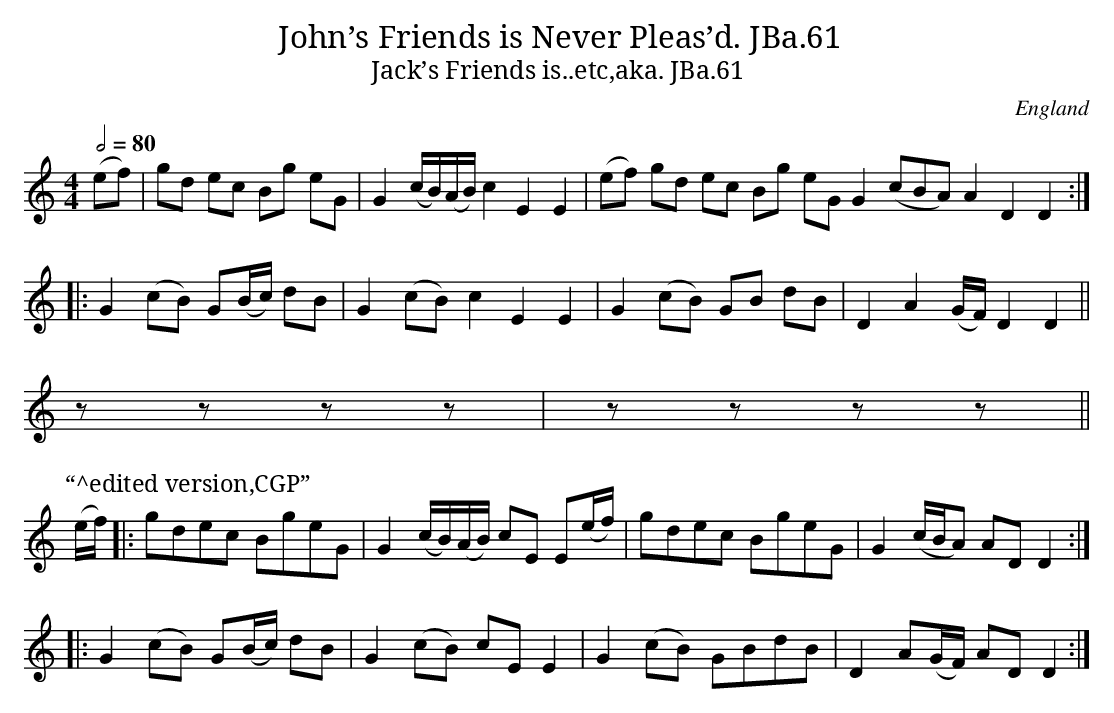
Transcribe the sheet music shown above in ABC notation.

X:1
T:John’s Friends is Never Pleas’d. JBa.61
T:Jack’s Friends is..etc,aka. JBa.61
M:4/4
L:1/8
Q:1/2=80
O:England
K:Gmix
(ef) | gd ec Bg eG | G2 (c/B/)(A/B/) c2 E2E2 |(ef) gd ec Bg eG G2 (cBA) A2 D2D2 :|!
|:G2 (cB) G(B/c/) dB | G2 (cB) c2 E2 E2 |G2 (cB) GB dB | D2 A2 (G/F/) D2D2 ||!
zzzz|zzzz||!
P:“^edited version,CGP”
(e/f/) |: gdec BgeG | G2 (c/B/)(A/B/) cE E(e/f/)|gdec BgeG| G2 (c/B/A) AD D2 :|!
|:G2 (cB) G(B/c/) dB | G2 (cB) cE E2 |G2 (cB) GBdB | D2 A(G/F/) ADD2 :|
